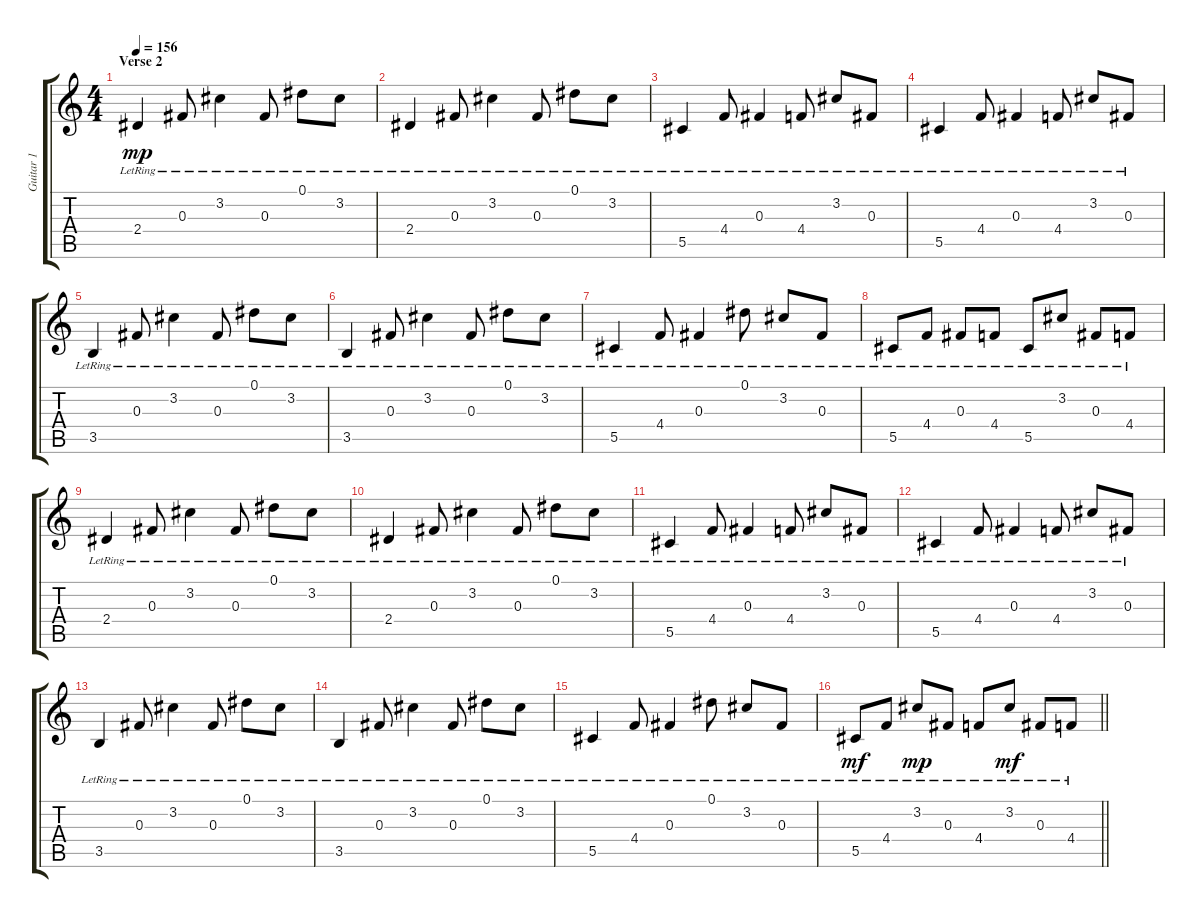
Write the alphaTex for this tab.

\track ("Guitar 1" "Guitar 1") {instrument distortionguitar}
\staff {score tabs}
\tuning (Eb4 Bb3 Gb3 Db3 Ab2 Eb2) {hide}
\ts (4 4)
\section ("" "Verse 2")
\tempo 156
\clef g2
\ks c
2.4{lr}.4{dy mp instrument distortionguitar} 0.3{lr}.8 3.2{lr}.4 0.3{lr}.8 0.1{lr}.8 3.2{lr}.8 |
2.4{lr}.4 0.3{lr}.8 3.2{lr}.4 0.3{lr}.8 0.1{lr}.8 3.2{lr}.8 |
5.5{lr}.4 4.4{lr}.8 0.3{lr}.4 4.4{lr}.8 3.2{lr}.8 0.3{lr}.8 |
5.5{lr}.4 4.4{lr}.8 0.3{lr}.4 4.4{lr}.8 3.2{lr}.8 0.3{lr}.8 |
3.5{lr}.4 0.3{lr}.8 3.2{lr}.4 0.3{lr}.8 0.1{lr}.8 3.2{lr}.8 |
3.5{lr}.4 0.3{lr}.8 3.2{lr}.4 0.3{lr}.8 0.1{lr}.8 3.2{lr}.8 |
5.5{lr}.4 4.4{lr}.8 0.3{lr}.4 0.1{lr}.8 3.2{lr}.8 0.3{lr}.8 |
5.5{lr}.8 4.4{lr}.8 0.3{lr}.8 4.4{lr}.8 5.5{lr}.8 3.2{lr}.8 0.3{lr}.8 4.4{lr}.8 |
2.4{lr}.4 0.3{lr}.8 3.2{lr}.4 0.3{lr}.8 0.1{lr}.8 3.2{lr}.8 |
2.4{lr}.4 0.3{lr}.8 3.2{lr}.4 0.3{lr}.8 0.1{lr}.8 3.2{lr}.8 |
5.5{lr}.4 4.4{lr}.8 0.3{lr}.4 4.4{lr}.8 3.2{lr}.8 0.3{lr}.8 |
5.5{lr}.4 4.4{lr}.8 0.3{lr}.4 4.4{lr}.8 3.2{lr}.8 0.3{lr}.8 |
3.5{lr}.4 0.3{lr}.8 3.2{lr}.4 0.3{lr}.8 0.1{lr}.8 3.2{lr}.8 |
3.5{lr}.4 0.3{lr}.8 3.2{lr}.4 0.3{lr}.8 0.1{lr}.8 3.2{lr}.8 |
5.5{lr}.4 4.4{lr}.8 0.3{lr}.4 0.1{lr}.8 3.2{lr}.8 0.3{lr}.8 |
\barLineRight lightlight
5.5{lr}.8{dy mf} 4.4{lr}.8 3.2{lr}.8{dy mp} 0.3{lr}.8 4.4{lr}.8 3.2{lr}.8{dy mf} 0.3{lr}.8 4.4{lr}.8
